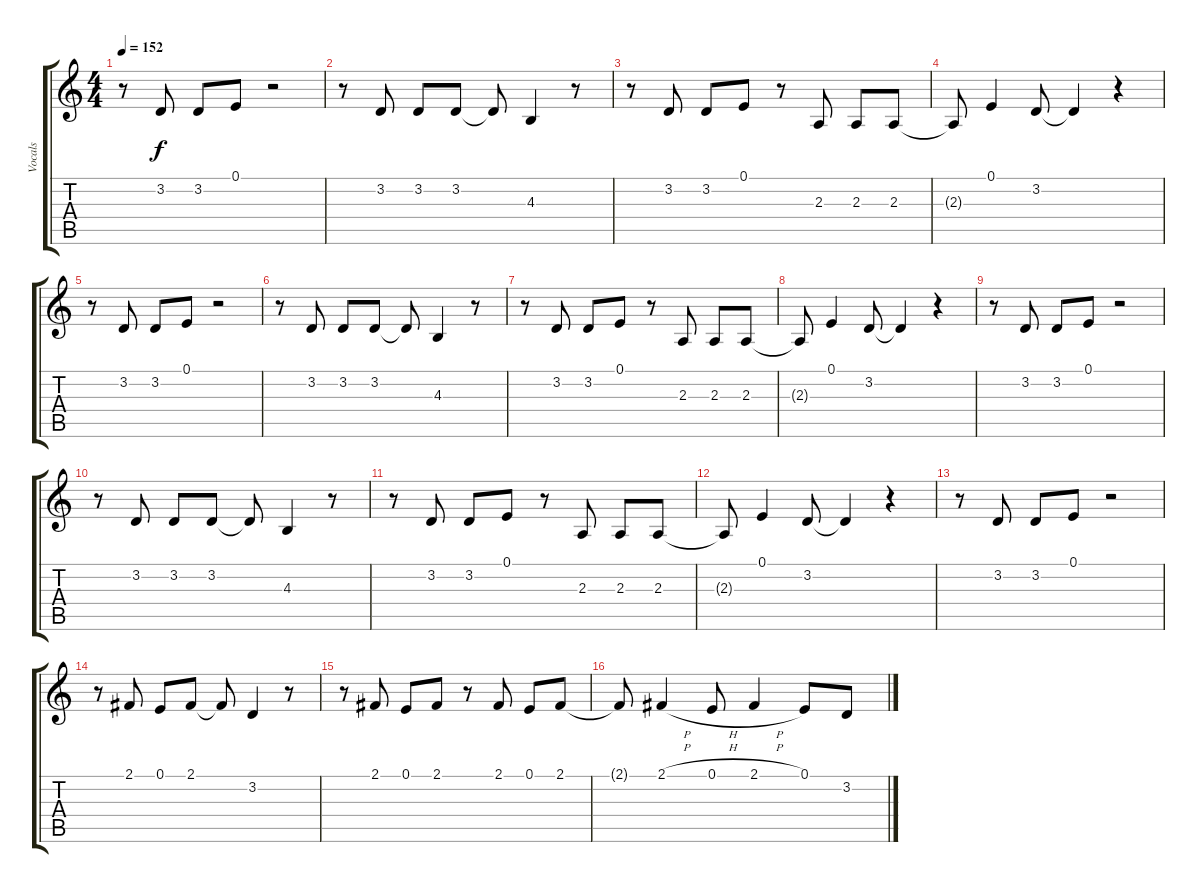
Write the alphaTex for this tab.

\track ("Vocals" "Vocals") {instrument clarinet}
\staff {score tabs}
\tuning (E4 B3 G3 D3 A2 E2) {hide}
\ts (4 4)
\tempo 152
\clef g2
\ks c
r.8{dy f} 3.2.8 3.2.8 0.1.8 r.2 |
r.8 3.2.8 3.2.8 3.2.8 3.2{t}.8 4.3.4 r.8 |
r.8 3.2.8 3.2.8 0.1.8 r.8 2.3.8 2.3.8 2.3.8 |
2.3{t}.8 0.1.4 3.2.8 3.2{t}.4 r.4 |
r.8 3.2.8 3.2.8 0.1.8 r.2 |
r.8 3.2.8 3.2.8 3.2.8 3.2{t}.8 4.3.4 r.8 |
r.8 3.2.8 3.2.8 0.1.8 r.8 2.3.8 2.3.8 2.3.8 |
2.3{t}.8 0.1.4 3.2.8 3.2{t}.4 r.4 |
r.8 3.2.8 3.2.8 0.1.8 r.2 |
r.8 3.2.8 3.2.8 3.2.8 3.2{t}.8 4.3.4 r.8 |
r.8 3.2.8 3.2.8 0.1.8 r.8 2.3.8 2.3.8 2.3.8 |
2.3{t}.8 0.1.4 3.2.8 3.2{t}.4 r.4 |
r.8 3.2.8 3.2.8 0.1.8 r.2 |
r.8 2.1.8 0.1.8 2.1.8 2.1{t}.8 3.2.4 r.8 |
r.8 2.1.8 0.1.8 2.1.8 r.8 2.1.8 0.1.8 2.1.8 |
2.1{t}.8 2.1{h}.4 0.1{h}.8 2.1{h}.4 0.1.8 3.2.8
